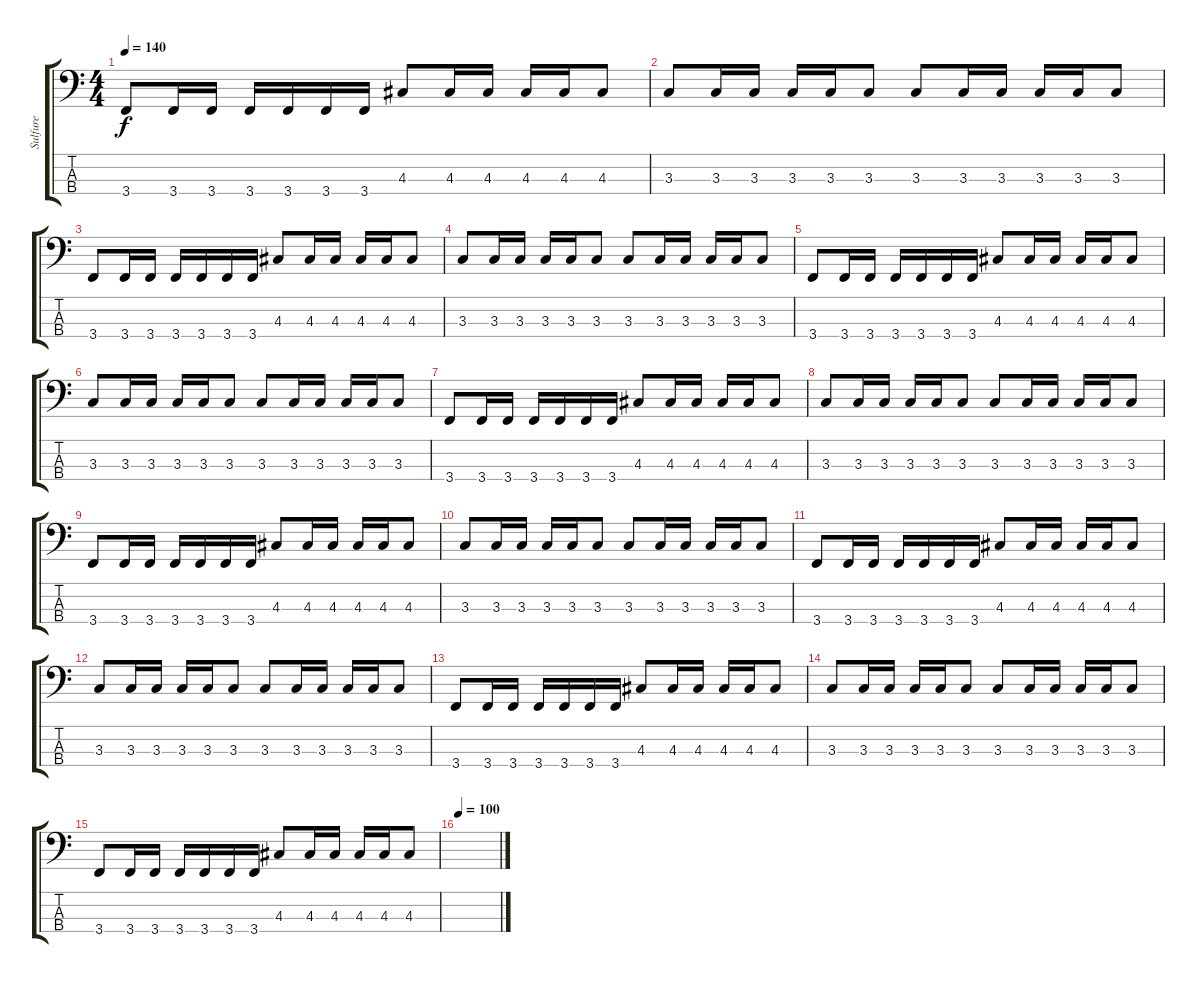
\track ("Sulfure" "Sulfure") {instrument electricbasspick}
\staff {score tabs}
\tuning (G2 D2 A1 D1) {hide}
\ts (4 4)
\tempo 140
\clef f4
\ks c
3.4.8{dy f} 3.4.16 3.4.16 3.4.16 3.4.16 3.4.16 3.4.16 4.3.8 4.3.16 4.3.16 4.3.16 4.3.16 4.3.8 |
3.3.8 3.3.16 3.3.16 3.3.16 3.3.16 3.3.8 3.3.8 3.3.16 3.3.16 3.3.16 3.3.16 3.3.8 |
3.4.8 3.4.16 3.4.16 3.4.16 3.4.16 3.4.16 3.4.16 4.3.8 4.3.16 4.3.16 4.3.16 4.3.16 4.3.8 |
3.3.8 3.3.16 3.3.16 3.3.16 3.3.16 3.3.8 3.3.8 3.3.16 3.3.16 3.3.16 3.3.16 3.3.8 |
3.4.8 3.4.16 3.4.16 3.4.16 3.4.16 3.4.16 3.4.16 4.3.8 4.3.16 4.3.16 4.3.16 4.3.16 4.3.8 |
3.3.8 3.3.16 3.3.16 3.3.16 3.3.16 3.3.8 3.3.8 3.3.16 3.3.16 3.3.16 3.3.16 3.3.8 |
3.4.8 3.4.16 3.4.16 3.4.16 3.4.16 3.4.16 3.4.16 4.3.8 4.3.16 4.3.16 4.3.16 4.3.16 4.3.8 |
3.3.8 3.3.16 3.3.16 3.3.16 3.3.16 3.3.8 3.3.8 3.3.16 3.3.16 3.3.16 3.3.16 3.3.8 |
3.4.8 3.4.16 3.4.16 3.4.16 3.4.16 3.4.16 3.4.16 4.3.8 4.3.16 4.3.16 4.3.16 4.3.16 4.3.8 |
3.3.8 3.3.16 3.3.16 3.3.16 3.3.16 3.3.8 3.3.8 3.3.16 3.3.16 3.3.16 3.3.16 3.3.8 |
3.4.8 3.4.16 3.4.16 3.4.16 3.4.16 3.4.16 3.4.16 4.3.8 4.3.16 4.3.16 4.3.16 4.3.16 4.3.8 |
3.3.8 3.3.16 3.3.16 3.3.16 3.3.16 3.3.8 3.3.8 3.3.16 3.3.16 3.3.16 3.3.16 3.3.8 |
3.4.8 3.4.16 3.4.16 3.4.16 3.4.16 3.4.16 3.4.16 4.3.8 4.3.16 4.3.16 4.3.16 4.3.16 4.3.8 |
3.3.8 3.3.16 3.3.16 3.3.16 3.3.16 3.3.8 3.3.8 3.3.16 3.3.16 3.3.16 3.3.16 3.3.8 |
3.4.8 3.4.16 3.4.16 3.4.16 3.4.16 3.4.16 3.4.16 4.3.8 4.3.16 4.3.16 4.3.16 4.3.16 4.3.8 |
\tempo 100
